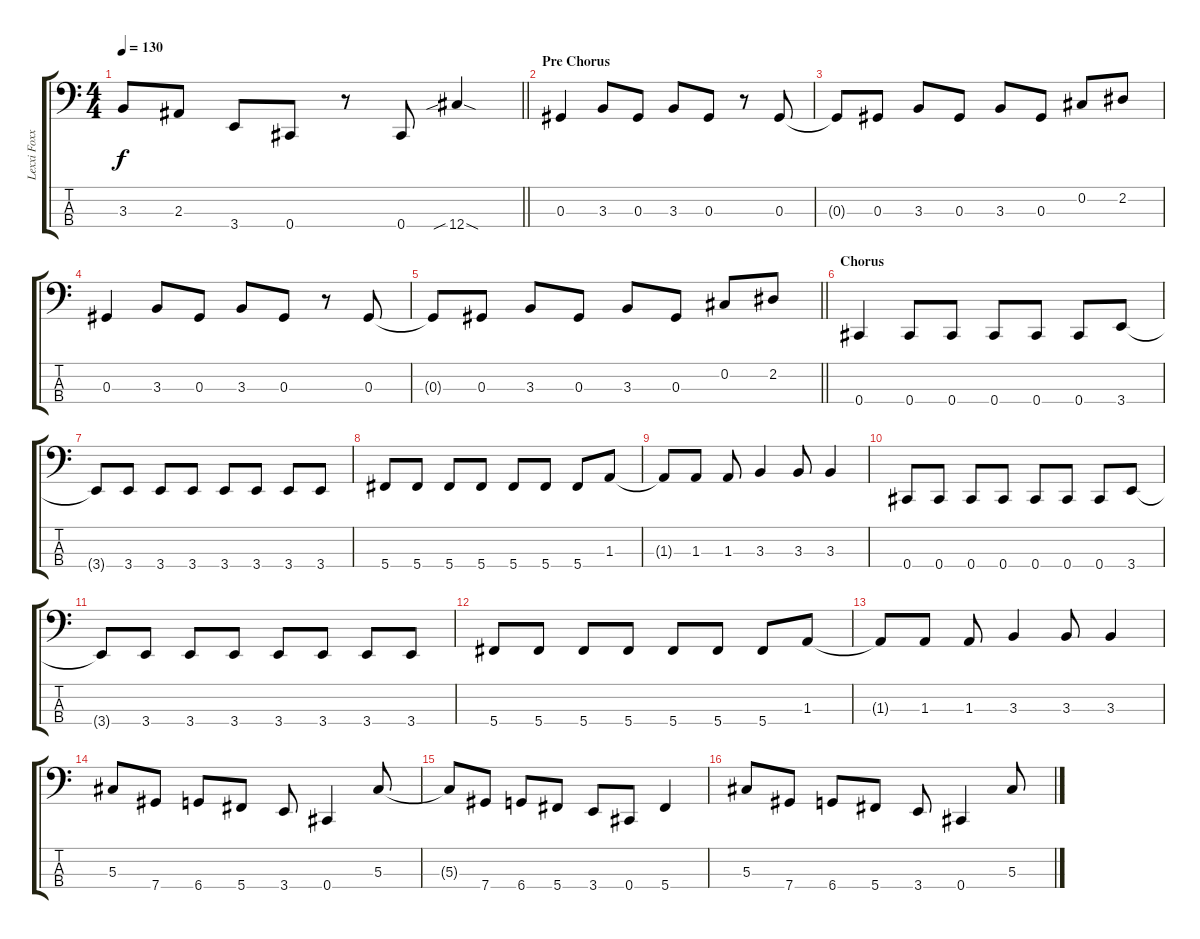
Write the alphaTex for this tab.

\track ("Lexxi Foxxx" "Lexxi Foxx") {instrument electricbasspick}
\staff {score tabs}
\tuning (Gb2 Db2 Ab1 Db1) {hide}
\ts (4 4)
\tempo 130
\clef f4
\barLineRight lightlight
\ks c
3.3.8{dy f} 2.3.8 3.4.8 0.4.8 r.8 0.4.8 12.4{sib sod}.4 |
\section ("" "Pre Chorus")
0.3.4 3.3.8 0.3.8 3.3.8 0.3.8 r.8 0.3.8 |
0.3{t}.8 0.3.8 3.3.8 0.3.8 3.3.8 0.3.8 0.2.8 2.2.8 |
0.3.4 3.3.8 0.3.8 3.3.8 0.3.8 r.8 0.3.8 |
\barLineRight lightlight
0.3{t}.8 0.3.8 3.3.8 0.3.8 3.3.8 0.3.8 0.2.8 2.2.8 |
\section ("" "Chorus")
0.4.4 0.4.8 0.4.8 0.4.8 0.4.8 0.4.8 3.4.8 |
3.4{t}.8 3.4.8 3.4.8 3.4.8 3.4.8 3.4.8 3.4.8 3.4.8 |
5.4.8 5.4.8 5.4.8 5.4.8 5.4.8 5.4.8 5.4.8 1.3.8 |
1.3{t}.8 1.3.8 1.3.8 3.3.4 3.3.8 3.3.4 |
0.4.8 0.4.8 0.4.8 0.4.8 0.4.8 0.4.8 0.4.8 3.4.8 |
3.4{t}.8 3.4.8 3.4.8 3.4.8 3.4.8 3.4.8 3.4.8 3.4.8 |
5.4.8 5.4.8 5.4.8 5.4.8 5.4.8 5.4.8 5.4.8 1.3.8 |
1.3{t}.8 1.3.8 1.3.8 3.3.4 3.3.8 3.3.4 |
5.3.8 7.4.8 6.4.8 5.4.8 3.4.8 0.4.4 5.3.8 |
5.3{t}.8 7.4.8 6.4.8 5.4.8 3.4.8 0.4.8 5.4.4 |
5.3.8 7.4.8 6.4.8 5.4.8 3.4.8 0.4.4 5.3.8
